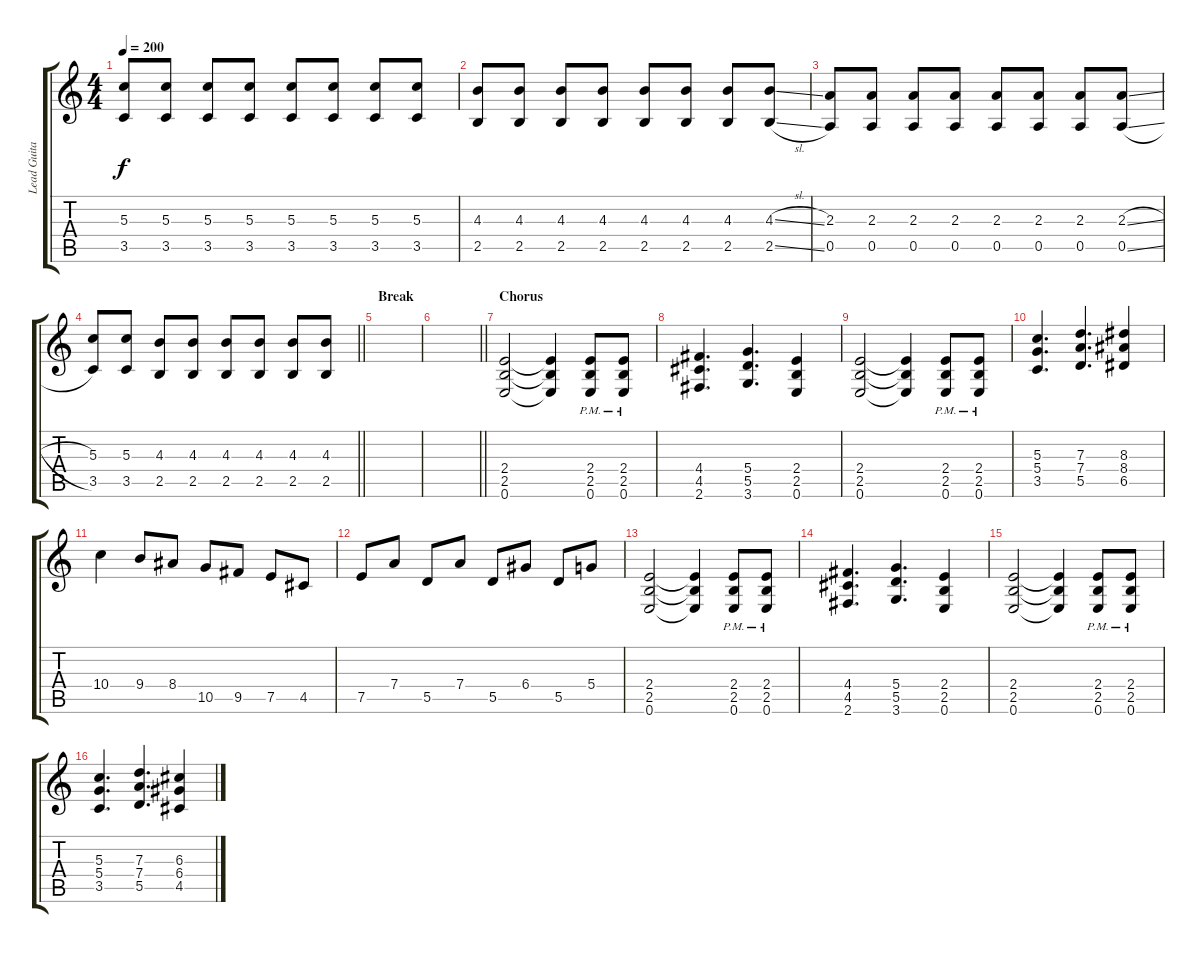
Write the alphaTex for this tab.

\track ("Lead Guitar" "Lead Guita") {instrument distortionguitar}
\staff {score tabs}
\tuning (E4 B3 G3 D3 A2 E2) {hide}
\ts (4 4)
\tempo 200
\clef g2
\ks c
(5.3 3.5).8{dy f volume 5} (5.3 3.5).8 (5.3 3.5).8 (5.3 3.5).8 (5.3 3.5).8 (5.3 3.5).8 (5.3 3.5).8 (5.3 3.5).8 |
(4.3 2.5).8 (4.3 2.5).8 (4.3 2.5).8 (4.3 2.5).8 (4.3 2.5).8 (4.3 2.5).8 (4.3 2.5).8 (4.3{sl} 2.5{sl}).8 |
(2.3 0.5).8 (2.3 0.5).8 (2.3 0.5).8 (2.3 0.5).8 (2.3 0.5).8 (2.3 0.5).8 (2.3 0.5).8 (2.3{sl} 0.5{sl}).8 |
\barLineRight lightlight
(5.3 3.5).8 (5.3 3.5).8 (4.3 2.5).8 (4.3 2.5).8 (4.3 2.5).8 (4.3 2.5).8 (4.3 2.5).8 (4.3 2.5).8 |
\section ("" "Break")
|
\barLineRight lightlight
|
\section ("" "Chorus")
(2.4 2.5 0.6).2{volume 16} (2.4{t} 2.5{t} 0.6{t}).4 (2.4{pm} 2.5{pm} 0.6{pm}).8 (2.4{pm} 2.5{pm} 0.6{pm}).8 |
(4.4 4.5 2.6).4{d} (5.4 5.5 3.6).4{d} (2.4 2.5 0.6).4 |
(2.4 2.5 0.6).2 (2.4{t} 2.5{t} 0.6{t}).4 (2.4{pm} 2.5{pm} 0.6{pm}).8 (2.4{pm} 2.5{pm} 0.6{pm}).8 |
(5.3 5.4 3.5).4{d} (7.3 7.4 5.5).4{d} (8.3 8.4 6.5).4 |
10.4.4 9.4.8 8.4.8 10.5.8 9.5.8 7.5.8 4.5.8 |
7.5.8 7.4.8 5.5.8 7.4.8 5.5.8 6.4.8 5.5.8 5.4.8 |
(2.4 2.5 0.6).2 (2.4{t} 2.5{t} 0.6{t}).4 (2.4{pm} 2.5{pm} 0.6{pm}).8 (2.4{pm} 2.5{pm} 0.6{pm}).8 |
(4.4 4.5 2.6).4{d} (5.4 5.5 3.6).4{d} (2.4 2.5 0.6).4 |
(2.4 2.5 0.6).2 (2.4{t} 2.5{t} 0.6{t}).4 (2.4{pm} 2.5{pm} 0.6{pm}).8 (2.4{pm} 2.5{pm} 0.6{pm}).8 |
(5.3 5.4 3.5).4{d} (7.3 7.4 5.5).4{d} (6.3 6.4 4.5).4
